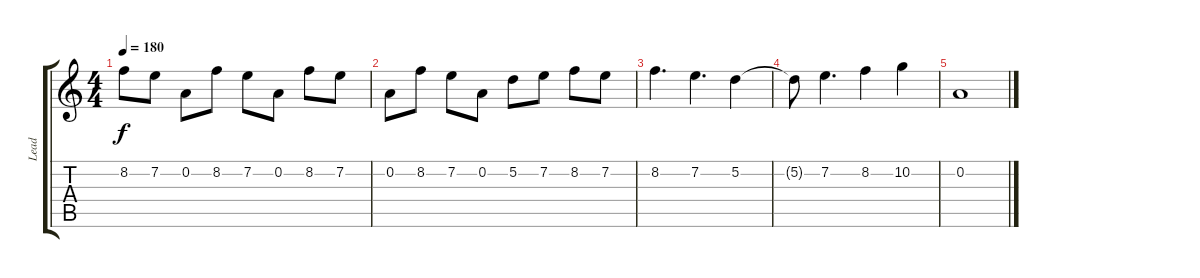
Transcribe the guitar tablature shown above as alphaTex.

\track ("Lead" "Lead") {instrument distortionguitar}
\staff {score tabs}
\tuning (D4 A3 F3 C3 G2 D2) {hide}
\ts (4 4)
\tempo 180
\clef g2
\ks c
8.2.8{dy f} 7.2.8 0.2.8 8.2.8 7.2.8 0.2.8 8.2.8 7.2.8 |
0.2.8 8.2.8 7.2.8 0.2.8 5.2.8 7.2.8 8.2.8 7.2.8 |
8.2.4{d} 7.2.4{d} 5.2.4 |
5.2{t}.8 7.2.4{d} 8.2.4 10.2.4 |
0.2.1
